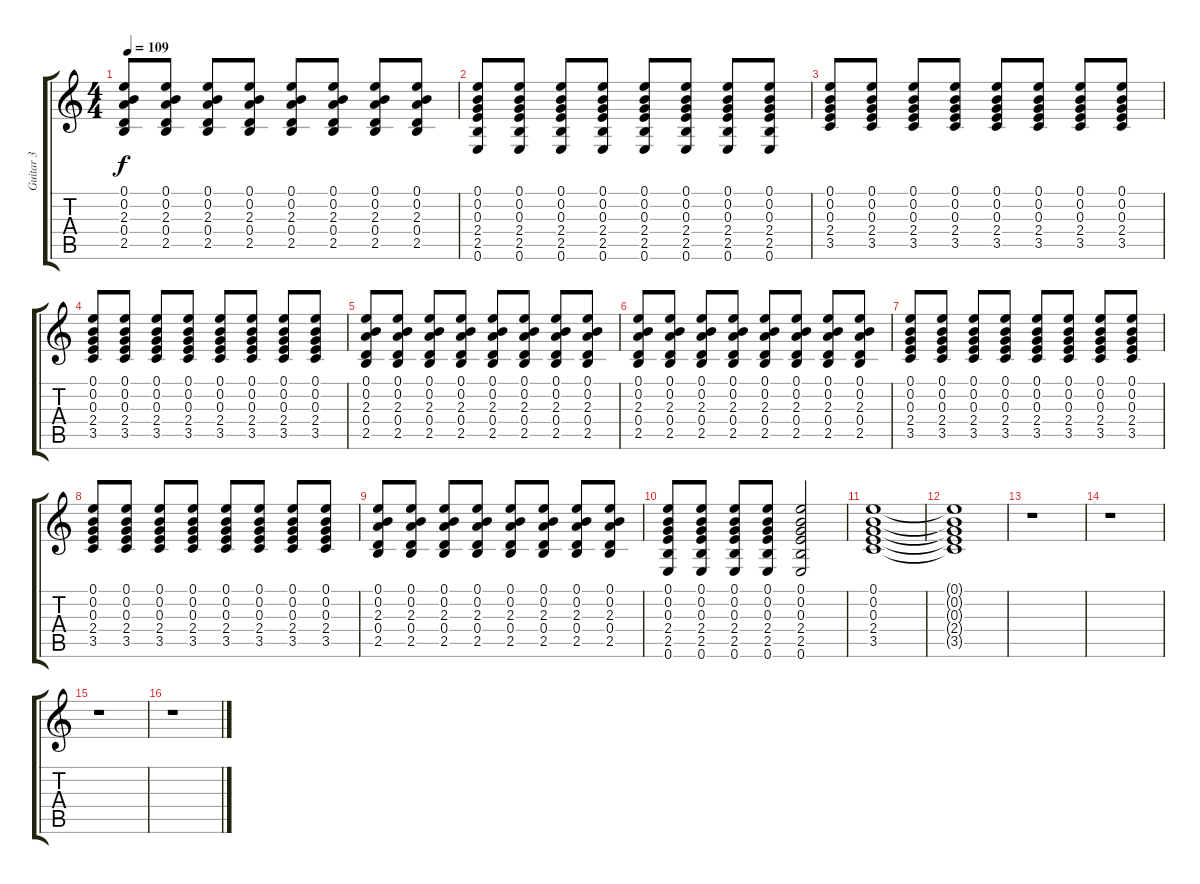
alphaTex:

\track ("Guitar 3" "Guitar 3") {instrument distortionguitar}
\staff {score tabs}
\tuning (E4 B3 G3 D3 A2 E2) {hide}
\ts (4 4)
\tempo 109
\clef g2
\ks c
(0.1 0.2 2.3 0.4 2.5).8{dy f} (0.1 0.2 2.3 0.4 2.5).8 (0.1 0.2 2.3 0.4 2.5).8 (0.1 0.2 2.3 0.4 2.5).8 (0.1 0.2 2.3 0.4 2.5).8 (0.1 0.2 2.3 0.4 2.5).8 (0.1 0.2 2.3 0.4 2.5).8 (0.1 0.2 2.3 0.4 2.5).8 |
(0.1 0.2 0.3 2.4 2.5 0.6).8 (0.1 0.2 0.3 2.4 2.5 0.6).8 (0.1 0.2 0.3 2.4 2.5 0.6).8 (0.1 0.2 0.3 2.4 2.5 0.6).8 (0.1 0.2 0.3 2.4 2.5 0.6).8 (0.1 0.2 0.3 2.4 2.5 0.6).8 (0.1 0.2 0.3 2.4 2.5 0.6).8 (0.1 0.2 0.3 2.4 2.5 0.6).8 |
(0.1 0.2 0.3 2.4 3.5).8 (0.1 0.2 0.3 2.4 3.5).8 (0.1 0.2 0.3 2.4 3.5).8 (0.1 0.2 0.3 2.4 3.5).8 (0.1 0.2 0.3 2.4 3.5).8 (0.1 0.2 0.3 2.4 3.5).8 (0.1 0.2 0.3 2.4 3.5).8 (0.1 0.2 0.3 2.4 3.5).8 |
(0.1 0.2 0.3 2.4 3.5).8 (0.1 0.2 0.3 2.4 3.5).8 (0.1 0.2 0.3 2.4 3.5).8 (0.1 0.2 0.3 2.4 3.5).8 (0.1 0.2 0.3 2.4 3.5).8 (0.1 0.2 0.3 2.4 3.5).8 (0.1 0.2 0.3 2.4 3.5).8 (0.1 0.2 0.3 2.4 3.5).8 |
(0.1 0.2 2.3 0.4 2.5).8 (0.1 0.2 2.3 0.4 2.5).8 (0.1 0.2 2.3 0.4 2.5).8 (0.1 0.2 2.3 0.4 2.5).8 (0.1 0.2 2.3 0.4 2.5).8 (0.1 0.2 2.3 0.4 2.5).8 (0.1 0.2 2.3 0.4 2.5).8 (0.1 0.2 2.3 0.4 2.5).8 |
(0.1 0.2 2.3 0.4 2.5).8 (0.1 0.2 2.3 0.4 2.5).8 (0.1 0.2 2.3 0.4 2.5).8 (0.1 0.2 2.3 0.4 2.5).8 (0.1 0.2 2.3 0.4 2.5).8 (0.1 0.2 2.3 0.4 2.5).8 (0.1 0.2 2.3 0.4 2.5).8 (0.1 0.2 2.3 0.4 2.5).8 |
(0.1 0.2 0.3 2.4 3.5).8 (0.1 0.2 0.3 2.4 3.5).8 (0.1 0.2 0.3 2.4 3.5).8 (0.1 0.2 0.3 2.4 3.5).8 (0.1 0.2 0.3 2.4 3.5).8 (0.1 0.2 0.3 2.4 3.5).8 (0.1 0.2 0.3 2.4 3.5).8 (0.1 0.2 0.3 2.4 3.5).8 |
(0.1 0.2 0.3 2.4 3.5).8 (0.1 0.2 0.3 2.4 3.5).8 (0.1 0.2 0.3 2.4 3.5).8 (0.1 0.2 0.3 2.4 3.5).8 (0.1 0.2 0.3 2.4 3.5).8 (0.1 0.2 0.3 2.4 3.5).8 (0.1 0.2 0.3 2.4 3.5).8 (0.1 0.2 0.3 2.4 3.5).8 |
(0.1 0.2 2.3 0.4 2.5).8 (0.1 0.2 2.3 0.4 2.5).8 (0.1 0.2 2.3 0.4 2.5).8 (0.1 0.2 2.3 0.4 2.5).8 (0.1 0.2 2.3 0.4 2.5).8 (0.1 0.2 2.3 0.4 2.5).8 (0.1 0.2 2.3 0.4 2.5).8 (0.1 0.2 2.3 0.4 2.5).8 |
(0.1 0.2 0.3 2.4 2.5 0.6).8 (0.1 0.2 0.3 2.4 2.5 0.6).8 (0.1 0.2 0.3 2.4 2.5 0.6).8 (0.1 0.2 0.3 2.4 2.5 0.6).8 (0.1 0.2 0.3 2.4 2.5 0.6).2 |
(0.1 0.2 0.3 2.4 3.5).1 |
(0.1{t} 0.2{t} 0.3{t} 2.4{t} 3.5{t}).1 |
r.1 |
r.1 |
r.1 |
r.1
